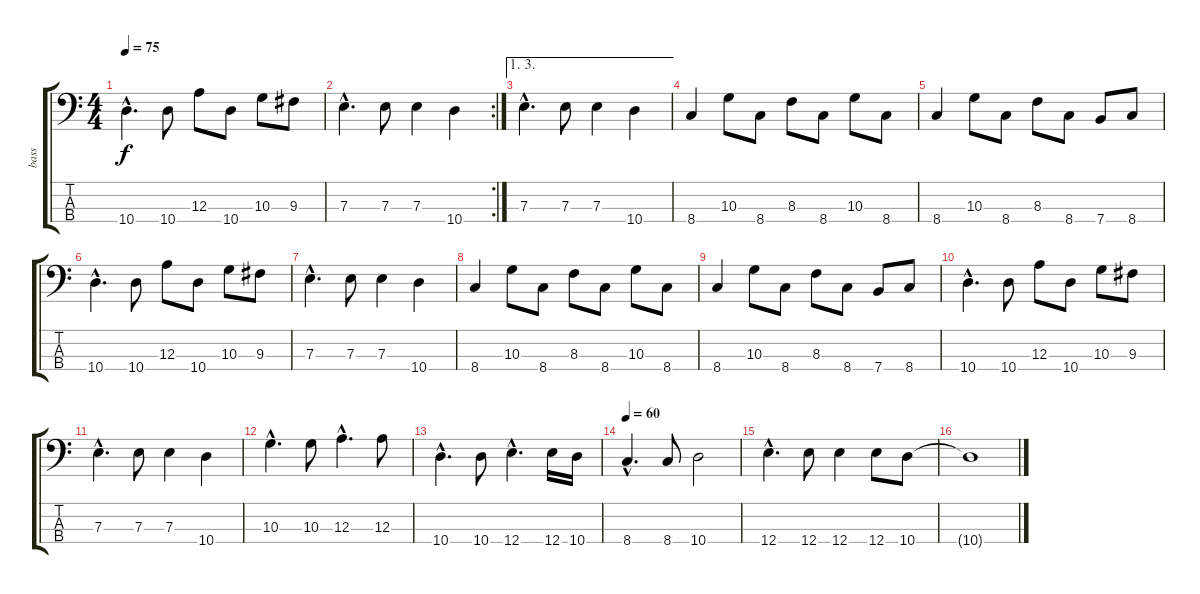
\track ("bass" "bass") {instrument electricbassfinger}
\staff {score tabs}
\tuning (G2 D2 A1 E1) {hide}
\ts (4 4)
\tempo 75
\clef f4
\ks c
10.4{hac}.4{d dy f} 10.4.8 12.3.8 10.4.8 10.3.8 9.3.8 |
\rc 2
7.3{hac}.4{d} 7.3.8 7.3.4 10.4.4 |
\ae (1 3)
7.3{hac}.4{d} 7.3.8 7.3.4 10.4.4 |
8.4.4 10.3.8 8.4.8 8.3.8 8.4.8 10.3.8 8.4.8 |
8.4.4 10.3.8 8.4.8 8.3.8 8.4.8 7.4.8 8.4.8 |
10.4{hac}.4{d} 10.4.8 12.3.8 10.4.8 10.3.8 9.3.8 |
7.3{hac}.4{d} 7.3.8 7.3.4 10.4.4 |
8.4.4 10.3.8 8.4.8 8.3.8 8.4.8 10.3.8 8.4.8 |
8.4.4 10.3.8 8.4.8 8.3.8 8.4.8 7.4.8 8.4.8 |
10.4{hac}.4{d} 10.4.8 12.3.8 10.4.8 10.3.8 9.3.8 |
7.3{hac}.4{d} 7.3.8 7.3.4 10.4.4 |
10.3{hac}.4{d} 10.3.8 12.3{hac}.4{d} 12.3.8 |
10.4{hac}.4{d} 10.4.8 12.4{hac}.4{d} 12.4.16 10.4.16 |
\tempo 60
8.4{hac}.4{d} 8.4.8 10.4.2 |
12.4{hac}.4{d} 12.4.8 12.4.4 12.4.8 10.4.8 |
10.4{t}.1
